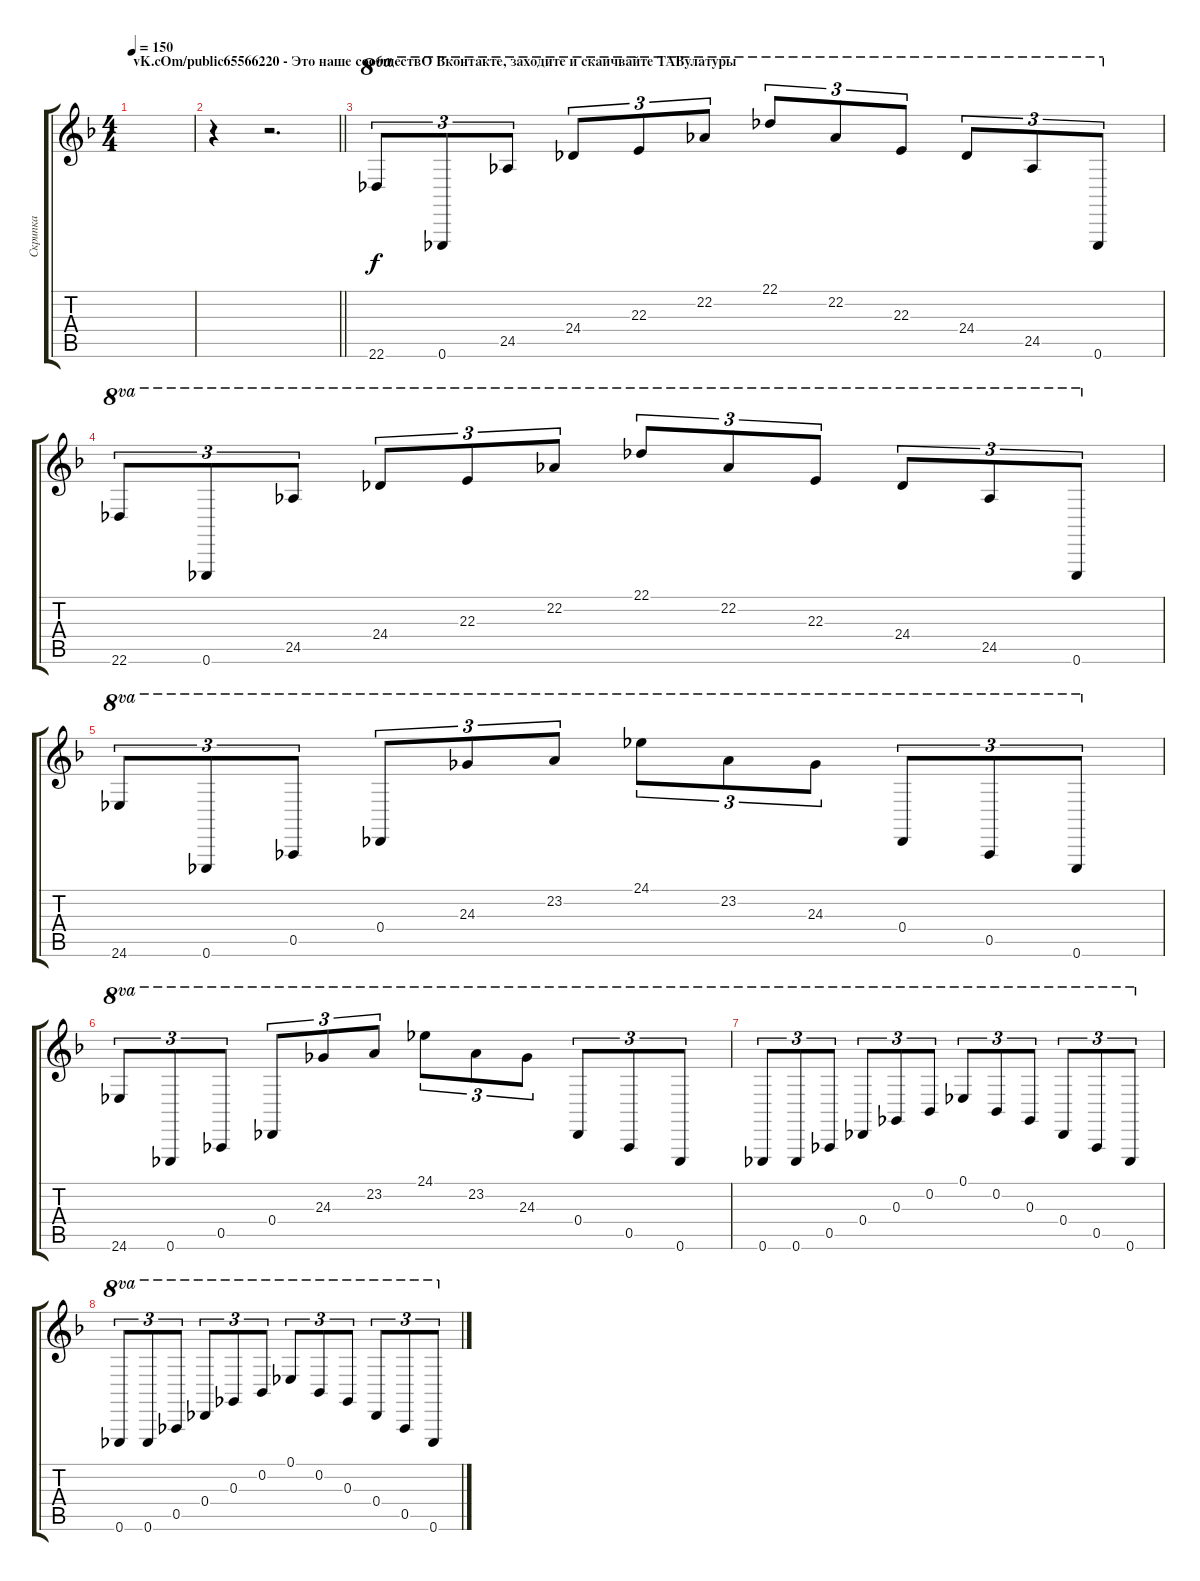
\track ("Скрипка" "Скрипка") {instrument stringensemble1}
\staff {score tabs}
\tuning (Eb4 Bb3 Gb3 Db3 Ab2 Eb2) {hide}
\ts (4 4)
\section ("" "vK.cOm/public65566220 - Это наше сообществО Вконтакте, заходите и скаичвайте TABулатуры")
\tempo 150
\clef g2
\ks dminor
|
\barLineRight lightlight
r.4 r.2{d} |
22.6.8{tu (3 2) ot 8va} 0.6.8{tu (3 2) ot 8va} 24.5.8{tu (3 2) ot 8va} 24.4.8{tu (3 2) ot 8va} 22.3.8{tu (3 2) ot 8va} 22.2.8{tu (3 2) ot 8va} 22.1.8{tu (3 2) ot 8va} 22.2.8{tu (3 2) ot 8va} 22.3.8{tu (3 2) ot 8va} 24.4.8{tu (3 2) ot 8va} 24.5.8{tu (3 2) ot 8va} 0.6.8{tu (3 2) ot 8va} |
22.6.8{tu (3 2) ot 8va} 0.6.8{tu (3 2) ot 8va} 24.5.8{tu (3 2) ot 8va} 24.4.8{tu (3 2) ot 8va} 22.3.8{tu (3 2) ot 8va} 22.2.8{tu (3 2) ot 8va} 22.1.8{tu (3 2) ot 8va} 22.2.8{tu (3 2) ot 8va} 22.3.8{tu (3 2) ot 8va} 24.4.8{tu (3 2) ot 8va} 24.5.8{tu (3 2) ot 8va} 0.6.8{tu (3 2) ot 8va} |
24.6.8{tu (3 2) ot 8va} 0.6.8{tu (3 2) ot 8va} 0.5.8{tu (3 2) ot 8va} 0.4.8{tu (3 2) ot 8va} 24.3.8{tu (3 2) ot 8va} 23.2.8{tu (3 2) ot 8va} 24.1.8{tu (3 2) ot 8va} 23.2.8{tu (3 2) ot 8va} 24.3.8{tu (3 2) ot 8va} 0.4.8{tu (3 2) ot 8va} 0.5.8{tu (3 2) ot 8va} 0.6.8{tu (3 2) ot 8va} |
24.6.8{tu (3 2) ot 8va} 0.6.8{tu (3 2) ot 8va} 0.5.8{tu (3 2) ot 8va} 0.4.8{tu (3 2) ot 8va} 24.3.8{tu (3 2) ot 8va} 23.2.8{tu (3 2) ot 8va} 24.1.8{tu (3 2) ot 8va} 23.2.8{tu (3 2) ot 8va} 24.3.8{tu (3 2) ot 8va} 0.4.8{tu (3 2) ot 8va} 0.5.8{tu (3 2) ot 8va} 0.6.8{tu (3 2) ot 8va} |
0.6.8{tu (3 2) ot 8va} 0.6.8{tu (3 2) ot 8va} 0.5.8{tu (3 2) ot 8va} 0.4.8{tu (3 2) ot 8va} 0.3.8{tu (3 2) ot 8va} 0.2.8{tu (3 2) ot 8va} 0.1.8{tu (3 2) ot 8va} 0.2.8{tu (3 2) ot 8va} 0.3.8{tu (3 2) ot 8va} 0.4.8{tu (3 2) ot 8va} 0.5.8{tu (3 2) ot 8va} 0.6.8{tu (3 2) ot 8va} |
0.6.8{tu (3 2) ot 8va} 0.6.8{tu (3 2) ot 8va} 0.5.8{tu (3 2) ot 8va} 0.4.8{tu (3 2) ot 8va} 0.3.8{tu (3 2) ot 8va} 0.2.8{tu (3 2) ot 8va} 0.1.8{tu (3 2) ot 8va} 0.2.8{tu (3 2) ot 8va} 0.3.8{tu (3 2) ot 8va} 0.4.8{tu (3 2) ot 8va} 0.5.8{tu (3 2) ot 8va} 0.6.8{tu (3 2) ot 8va}
